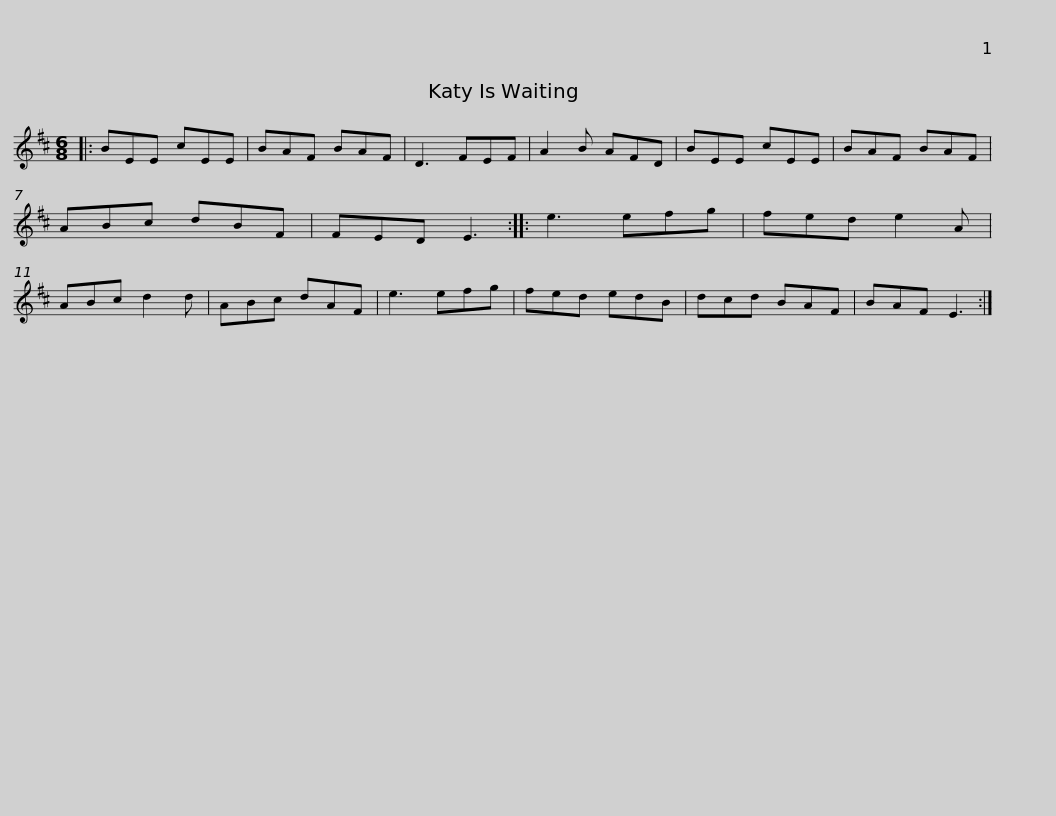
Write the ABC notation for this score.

X:1
L:1/8
M:6/8
I:linebreak $
K:D
V:1 treble
V:1
|: BEE cEE | BAF BAF | D3 FEF | A2 B AFD | BEE cEE | %5
 BAF BAF | ABc dBF |$ FED E3 :: e3 efg | fed e2 A | %10
 ABc d2 d | ABc dAF | e3 efg | fed edB | dcd BAF |$ %15
 BAF E3 :| %16
